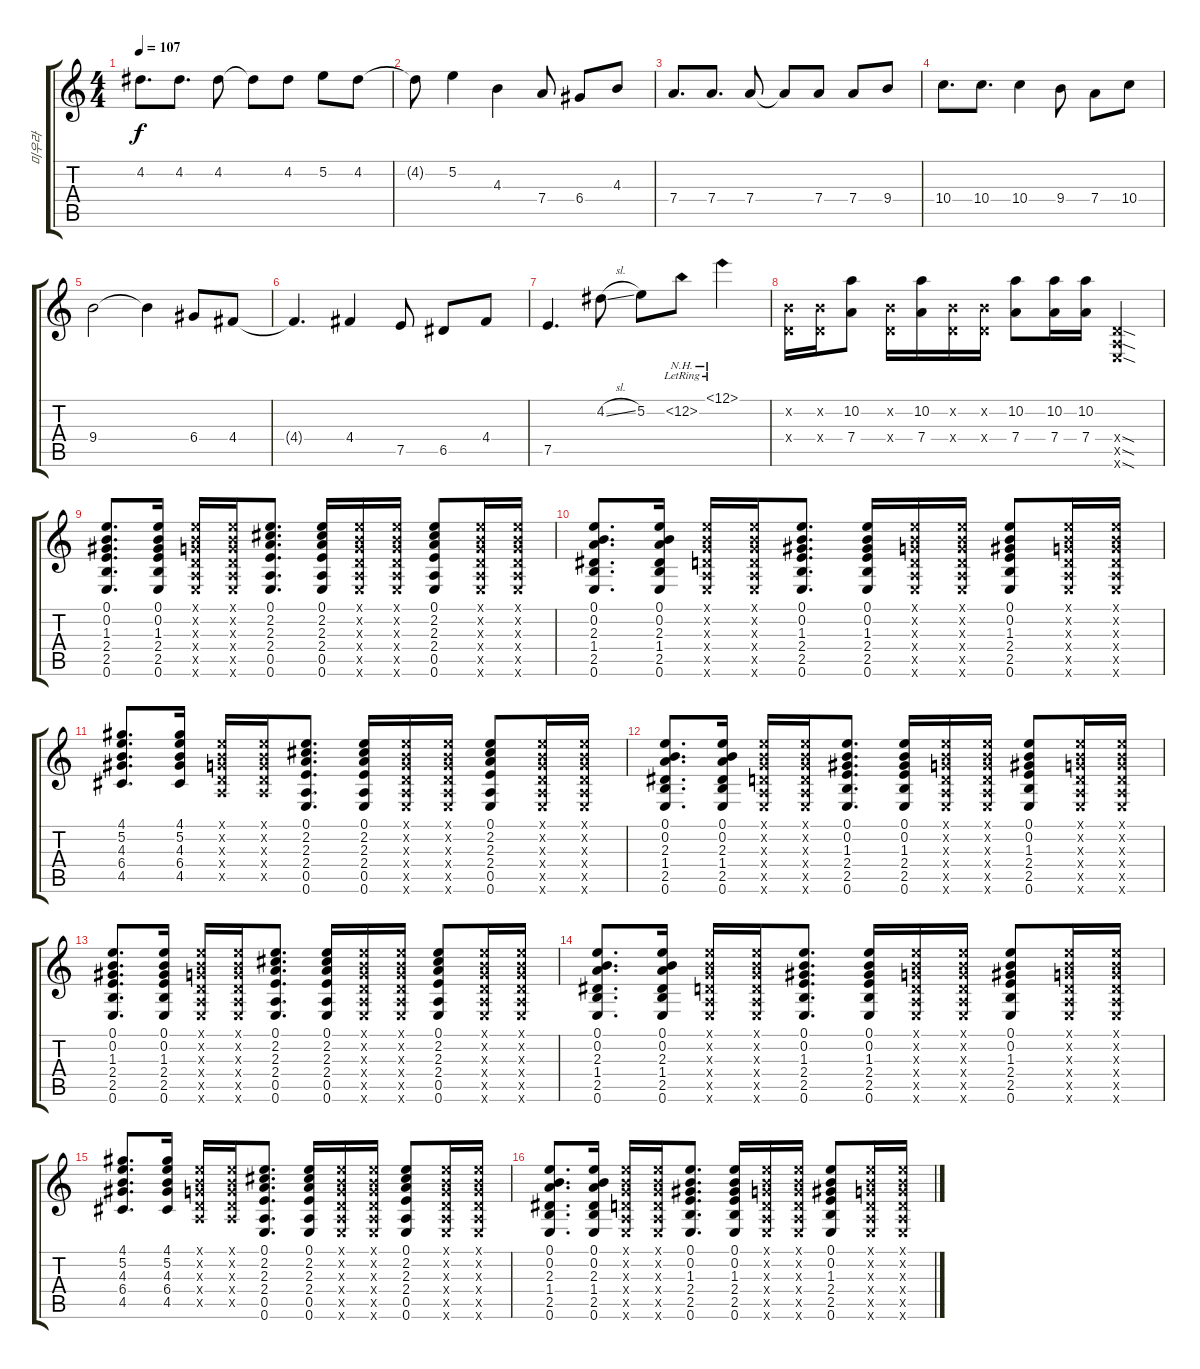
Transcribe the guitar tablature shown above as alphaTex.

\track ("미우라" "미우라") {instrument acousticguitarsteel}
\staff {score tabs}
\tuning (E4 B3 G3 D3 A2 E2) {hide}
\ts (4 4)
\tempo 107
\clef g2
\ks c
4.2.8{d dy f} 4.2.8{d} 4.2.8 4.2{t}.8 4.2.8 5.2.8 4.2.8 |
4.2{t}.8 5.2.4 4.3.4 7.4.8 6.4.8 4.3.8 |
7.4.8{d} 7.4.8{d} 7.4.8 7.4{t}.8 7.4.8 7.4.8 9.4.8 |
10.4.8{d} 10.4.8{d} 10.4.4 9.4.8 7.4.8 10.4.8 |
9.4.2 9.4{t}.4 6.4.8 4.4.8 |
4.4{t}.4{d} 4.4.4 7.5.8 6.5.8 4.4.8 |
7.5.4{d} 4.2{sl}.8 5.2.8 12.2{nh lr}.8 12.1{nh lr}.4 |
(0.2{x} 0.4{x}).16 (0.2{x} 0.4{x}).16 (10.2 7.4).8 (0.2{x} 0.4{x}).16 (10.2 7.4).16 (0.2{x} 0.4{x}).16 (0.2{x} 0.4{x}).16 (10.2 7.4).8 (10.2 7.4).16 (10.2 7.4).16 (0.4{sod x} 0.5{sod x} 0.6{sod x}).4 |
(0.1 0.2 1.3 2.4 2.5 0.6).8{d} (0.1 0.2 1.3 2.4 2.5 0.6).16 (0.1{x} 0.2{x} 0.3{x} 0.4{x} 0.5{x} 0.6{x}).16 (0.1{x} 0.2{x} 0.3{x} 0.4{x} 0.5{x} 0.6{x}).16 (0.1 2.2 2.3 2.4 0.5 0.6).8{d} (0.1 2.2 2.3 2.4 0.5 0.6).16 (0.1{x} 0.2{x} 0.3{x} 0.4{x} 0.5{x} 0.6{x}).16 (0.1{x} 0.2{x} 0.3{x} 0.4{x} 0.5{x} 0.6{x}).16 (0.1 2.2 2.3 2.4 0.5 0.6).8 (0.1{x} 0.2{x} 0.3{x} 0.4{x} 0.5{x} 0.6{x}).16 (0.1{x} 0.2{x} 0.3{x} 0.4{x} 0.5{x} 0.6{x}).16 |
(0.1 0.2 2.3 1.4 2.5 0.6).8{d} (0.1 0.2 2.3 1.4 2.5 0.6).16 (0.1{x} 0.2{x} 0.3{x} 0.4{x} 0.5{x} 0.6{x}).16 (0.1{x} 0.2{x} 0.3{x} 0.4{x} 0.5{x} 0.6{x}).16 (0.1 0.2 1.3 2.4 2.5 0.6).8{d} (0.1 0.2 1.3 2.4 2.5 0.6).16 (0.1{x} 0.2{x} 0.3{x} 0.4{x} 0.5{x} 0.6{x}).16 (0.1{x} 0.2{x} 0.3{x} 0.4{x} 0.5{x} 0.6{x}).16 (0.1 0.2 1.3 2.4 2.5 0.6).8 (0.1{x} 0.2{x} 0.3{x} 0.4{x} 0.5{x} 0.6{x}).16 (0.1{x} 0.2{x} 0.3{x} 0.4{x} 0.5{x} 0.6{x}).16 |
(4.1 5.2 4.3 6.4 4.5).8{d} (4.1 5.2 4.3 6.4 4.5).16 (0.1{x} 0.2{x} 0.3{x} 0.4{x} 0.5{x}).16 (0.1{x} 0.2{x} 0.3{x} 0.4{x} 0.5{x}).16 (0.1 2.2 2.3 2.4 0.5 0.6).8{d} (0.1 2.2 2.3 2.4 0.5 0.6).16 (0.1{x} 0.2{x} 0.3{x} 0.4{x} 0.5{x} 0.6{x}).16 (0.1{x} 0.2{x} 0.3{x} 0.4{x} 0.5{x} 0.6{x}).16 (0.1 2.2 2.3 2.4 0.5 0.6).8 (0.1{x} 0.2{x} 0.3{x} 0.4{x} 0.5{x} 0.6{x}).16 (0.1{x} 0.2{x} 0.3{x} 0.4{x} 0.5{x} 0.6{x}).16 |
(0.1 0.2 2.3 1.4 2.5 0.6).8{d} (0.1 0.2 2.3 1.4 2.5 0.6).16 (0.1{x} 0.2{x} 0.3{x} 0.4{x} 0.5{x} 0.6{x}).16 (0.1{x} 0.2{x} 0.3{x} 0.4{x} 0.5{x} 0.6{x}).16 (0.1 0.2 1.3 2.4 2.5 0.6).8{d} (0.1 0.2 1.3 2.4 2.5 0.6).16 (0.1{x} 0.2{x} 0.3{x} 0.4{x} 0.5{x} 0.6{x}).16 (0.1{x} 0.2{x} 0.3{x} 0.4{x} 0.5{x} 0.6{x}).16 (0.1 0.2 1.3 2.4 2.5 0.6).8 (0.1{x} 0.2{x} 0.3{x} 0.4{x} 0.5{x} 0.6{x}).16 (0.1{x} 0.2{x} 0.3{x} 0.4{x} 0.5{x} 0.6{x}).16 |
(0.1 0.2 1.3 2.4 2.5 0.6).8{d} (0.1 0.2 1.3 2.4 2.5 0.6).16 (0.1{x} 0.2{x} 0.3{x} 0.4{x} 0.5{x} 0.6{x}).16 (0.1{x} 0.2{x} 0.3{x} 0.4{x} 0.5{x} 0.6{x}).16 (0.1 2.2 2.3 2.4 0.5 0.6).8{d} (0.1 2.2 2.3 2.4 0.5 0.6).16 (0.1{x} 0.2{x} 0.3{x} 0.4{x} 0.5{x} 0.6{x}).16 (0.1{x} 0.2{x} 0.3{x} 0.4{x} 0.5{x} 0.6{x}).16 (0.1 2.2 2.3 2.4 0.5 0.6).8 (0.1{x} 0.2{x} 0.3{x} 0.4{x} 0.5{x} 0.6{x}).16 (0.1{x} 0.2{x} 0.3{x} 0.4{x} 0.5{x} 0.6{x}).16 |
(0.1 0.2 2.3 1.4 2.5 0.6).8{d} (0.1 0.2 2.3 1.4 2.5 0.6).16 (0.1{x} 0.2{x} 0.3{x} 0.4{x} 0.5{x} 0.6{x}).16 (0.1{x} 0.2{x} 0.3{x} 0.4{x} 0.5{x} 0.6{x}).16 (0.1 0.2 1.3 2.4 2.5 0.6).8{d} (0.1 0.2 1.3 2.4 2.5 0.6).16 (0.1{x} 0.2{x} 0.3{x} 0.4{x} 0.5{x} 0.6{x}).16 (0.1{x} 0.2{x} 0.3{x} 0.4{x} 0.5{x} 0.6{x}).16 (0.1 0.2 1.3 2.4 2.5 0.6).8 (0.1{x} 0.2{x} 0.3{x} 0.4{x} 0.5{x} 0.6{x}).16 (0.1{x} 0.2{x} 0.3{x} 0.4{x} 0.5{x} 0.6{x}).16 |
(4.1 5.2 4.3 6.4 4.5).8{d} (4.1 5.2 4.3 6.4 4.5).16 (0.1{x} 0.2{x} 0.3{x} 0.4{x} 0.5{x}).16 (0.1{x} 0.2{x} 0.3{x} 0.4{x} 0.5{x}).16 (0.1 2.2 2.3 2.4 0.5 0.6).8{d} (0.1 2.2 2.3 2.4 0.5 0.6).16 (0.1{x} 0.2{x} 0.3{x} 0.4{x} 0.5{x} 0.6{x}).16 (0.1{x} 0.2{x} 0.3{x} 0.4{x} 0.5{x} 0.6{x}).16 (0.1 2.2 2.3 2.4 0.5 0.6).8 (0.1{x} 0.2{x} 0.3{x} 0.4{x} 0.5{x} 0.6{x}).16 (0.1{x} 0.2{x} 0.3{x} 0.4{x} 0.5{x} 0.6{x}).16 |
(0.1 0.2 2.3 1.4 2.5 0.6).8{d} (0.1 0.2 2.3 1.4 2.5 0.6).16 (0.1{x} 0.2{x} 0.3{x} 0.4{x} 0.5{x} 0.6{x}).16 (0.1{x} 0.2{x} 0.3{x} 0.4{x} 0.5{x} 0.6{x}).16 (0.1 0.2 1.3 2.4 2.5 0.6).8{d} (0.1 0.2 1.3 2.4 2.5 0.6).16 (0.1{x} 0.2{x} 0.3{x} 0.4{x} 0.5{x} 0.6{x}).16 (0.1{x} 0.2{x} 0.3{x} 0.4{x} 0.5{x} 0.6{x}).16 (0.1 0.2 1.3 2.4 2.5 0.6).8 (0.1{x} 0.2{x} 0.3{x} 0.4{x} 0.5{x} 0.6{x}).16 (0.1{x} 0.2{x} 0.3{x} 0.4{x} 0.5{x} 0.6{x}).16
